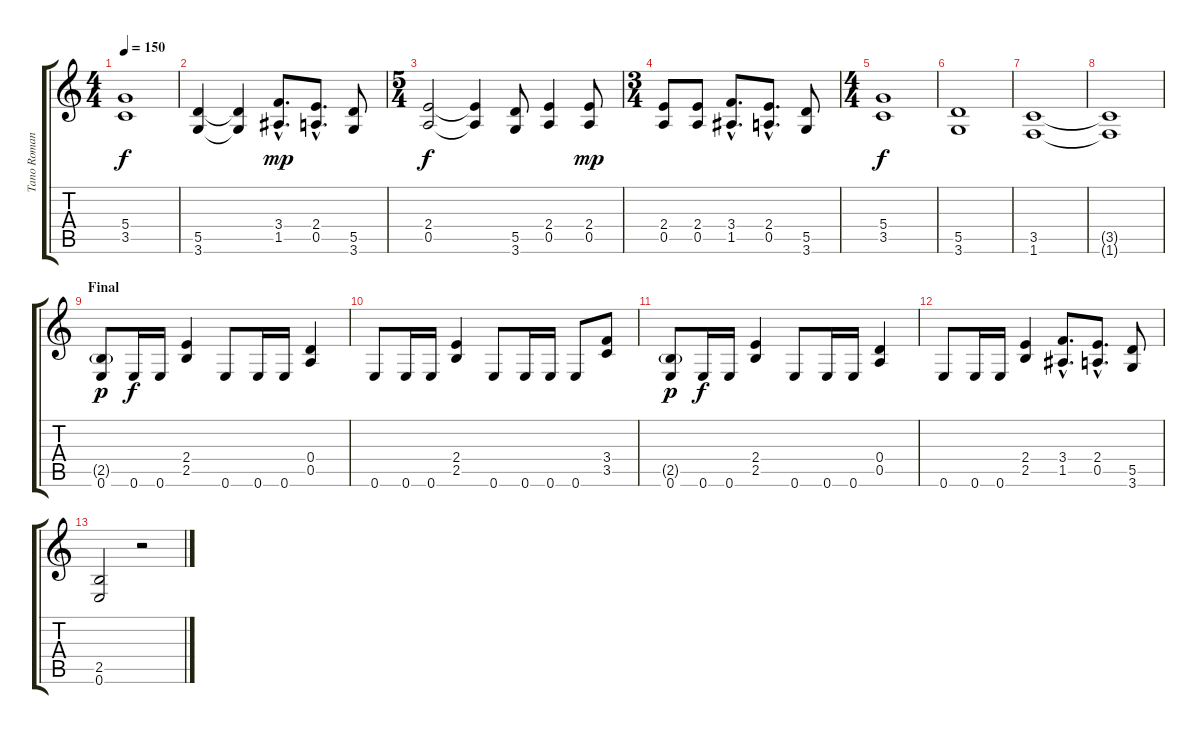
\track ("Tano Romano" "Tano Roman") {instrument distortionguitar}
\staff {score tabs}
\tuning (E4 B3 G3 D3 A2 E2) {hide}
\ts (4 4)
\tempo 150
\clef g2
\ks c
(5.4 3.5).1{dy f} |
(5.5 3.6).4 (5.5{t} 3.6{t}).4 (3.4{hac} 1.5{hac}).8{d dy mp} (2.4{hac} 0.5{hac}).8{d} (5.5 3.6).8 |
\ts (5 4)
(2.4 0.5).2{dy f} (2.4{t} 0.5{t}).4 (5.5 3.6).8 (2.4 0.5).4 (2.4 0.5).8{dy mp} |
\ts (3 4)
(2.4 0.5).8 (2.4 0.5).8 (3.4{hac} 1.5{hac}).8{d} (2.4{hac} 0.5{hac}).8{d} (5.5 3.6).8 |
\ts (4 4)
(5.4 3.5).1{dy f} |
(5.5 3.6).1 |
(3.5 1.6).1 |
(3.5{t} 1.6{t}).1 |
\section ("" "Final")
(2.5{g} 0.6).8{dy p} 0.6.16{dy f} 0.6.16 (2.4 2.5).4 0.6.8 0.6.16 0.6.16 (0.4 0.5).4 |
0.6.8 0.6.16 0.6.16 (2.4 2.5).4 0.6.8 0.6.16 0.6.16 0.6.8 (3.4 3.5).8 |
(2.5{g} 0.6).8{dy p} 0.6.16{dy f} 0.6.16 (2.4 2.5).4 0.6.8 0.6.16 0.6.16 (0.4 0.5).4 |
0.6.8 0.6.16 0.6.16 (2.4 2.5).4 (3.4{hac} 1.5{hac}).8{d} (2.4{hac} 0.5{hac}).8{d} (5.5 3.6).8 |
(2.5 0.6).2 r.2
